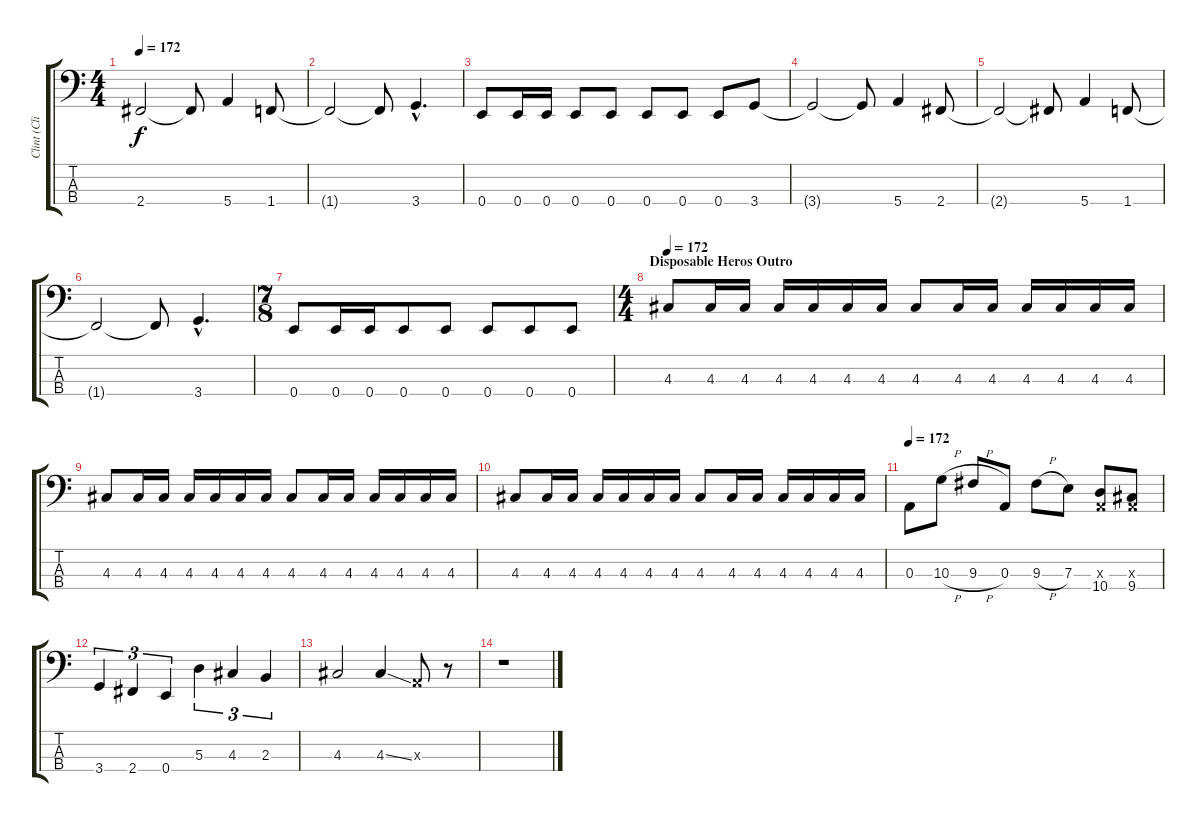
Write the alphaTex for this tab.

\track ("Clint (Cliffs Bass)" "Clint (Cli") {instrument electricbassfinger}
\staff {score tabs}
\tuning (G2 D2 A1 E1) {hide}
\ts (4 4)
\tempo 172
\clef f4
\ks c
2.4{t}.2{dy f} 2.4{t}.8 5.4.4 1.4.8 |
1.4{t}.2 1.4{t}.8 3.4{hac}.4{d} |
0.4.8 0.4.16 0.4.16 0.4.8 0.4.8 0.4.8 0.4.8 0.4.8 3.4.8 |
3.4{t}.2 3.4{t}.8 5.4.4 2.4.8 |
2.4{t}.2 2.4{t}.8 5.4.4 1.4.8 |
1.4{t}.2 1.4{t}.8 3.4{hac}.4{d} |
\ts (7 8)
0.4.8 0.4.16 0.4.16 0.4.8 0.4.8 0.4.8 0.4.8 0.4.8 |
\ts (4 4)
\section ("" "Disposable Heros Outro")
\tempo 172
4.3.8 4.3.16 4.3.16 4.3.16 4.3.16 4.3.16 4.3.16 4.3.8 4.3.16 4.3.16 4.3.16 4.3.16 4.3.16 4.3.16 |
4.3.8 4.3.16 4.3.16 4.3.16 4.3.16 4.3.16 4.3.16 4.3.8 4.3.16 4.3.16 4.3.16 4.3.16 4.3.16 4.3.16 |
4.3.8 4.3.16 4.3.16 4.3.16 4.3.16 4.3.16 4.3.16 4.3.8 4.3.16 4.3.16 4.3.16 4.3.16 4.3.16 4.3.16 |
\tempo 172
0.3.8 10.3{h}.8 9.3{h}.8 0.3.8 9.3{h}.8 7.3.8 (0.3{x} 10.4).8 (0.3{x} 9.4).8 |
3.4.4{tu (3 2)} 2.4.4{tu (3 2)} 0.4.4{tu (3 2)} 5.3.4{tu (3 2)} 4.3.4{tu (3 2)} 2.3.4{tu (3 2)} |
4.3.2 4.3{ss}.4 0.3{x}.8 r.8 |
r.1
